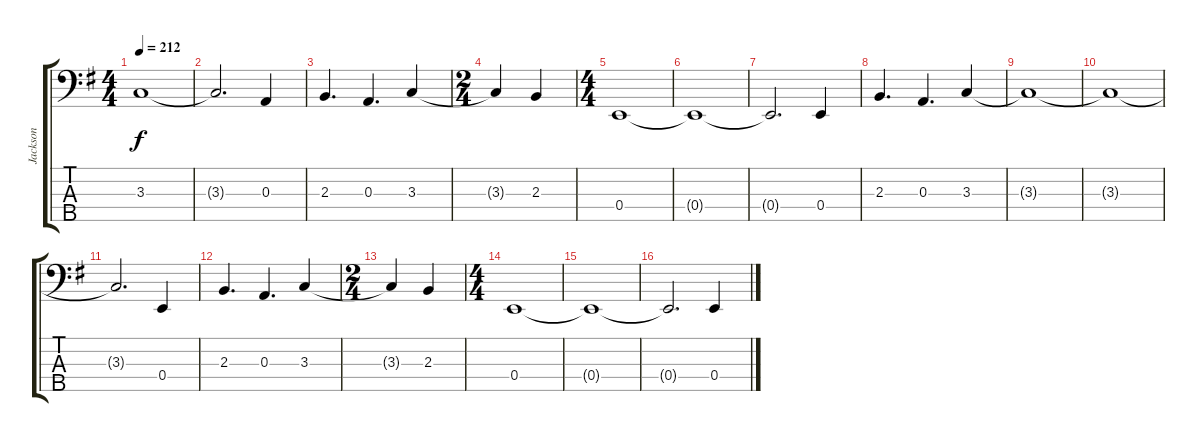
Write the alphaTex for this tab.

\track ("Jackson" "Jackson") {instrument electricbassfinger}
\staff {score tabs}
\tuning (G2 D2 A1 E1 B0) {hide}
\ts (4 4)
\tempo 212
\clef f4
\ks g
3.3{t}.1{dy f} |
3.3{t}.2{d} 0.3.4 |
2.3.4{d} 0.3.4{d} 3.3.4 |
\ts (2 4)
3.3{t}.4 2.3.4 |
\ts (4 4)
0.4.1 |
0.4{t}.1 |
0.4{t}.2{d} 0.4.4 |
2.3.4{d} 0.3.4{d} 3.3.4 |
3.3{t}.1 |
3.3{t}.1 |
3.3{t}.2{d} 0.4.4 |
2.3.4{d} 0.3.4{d} 3.3.4 |
\ts (2 4)
3.3{t}.4 2.3.4 |
\ts (4 4)
0.4.1 |
0.4{t}.1 |
0.4{t}.2{d} 0.4.4
